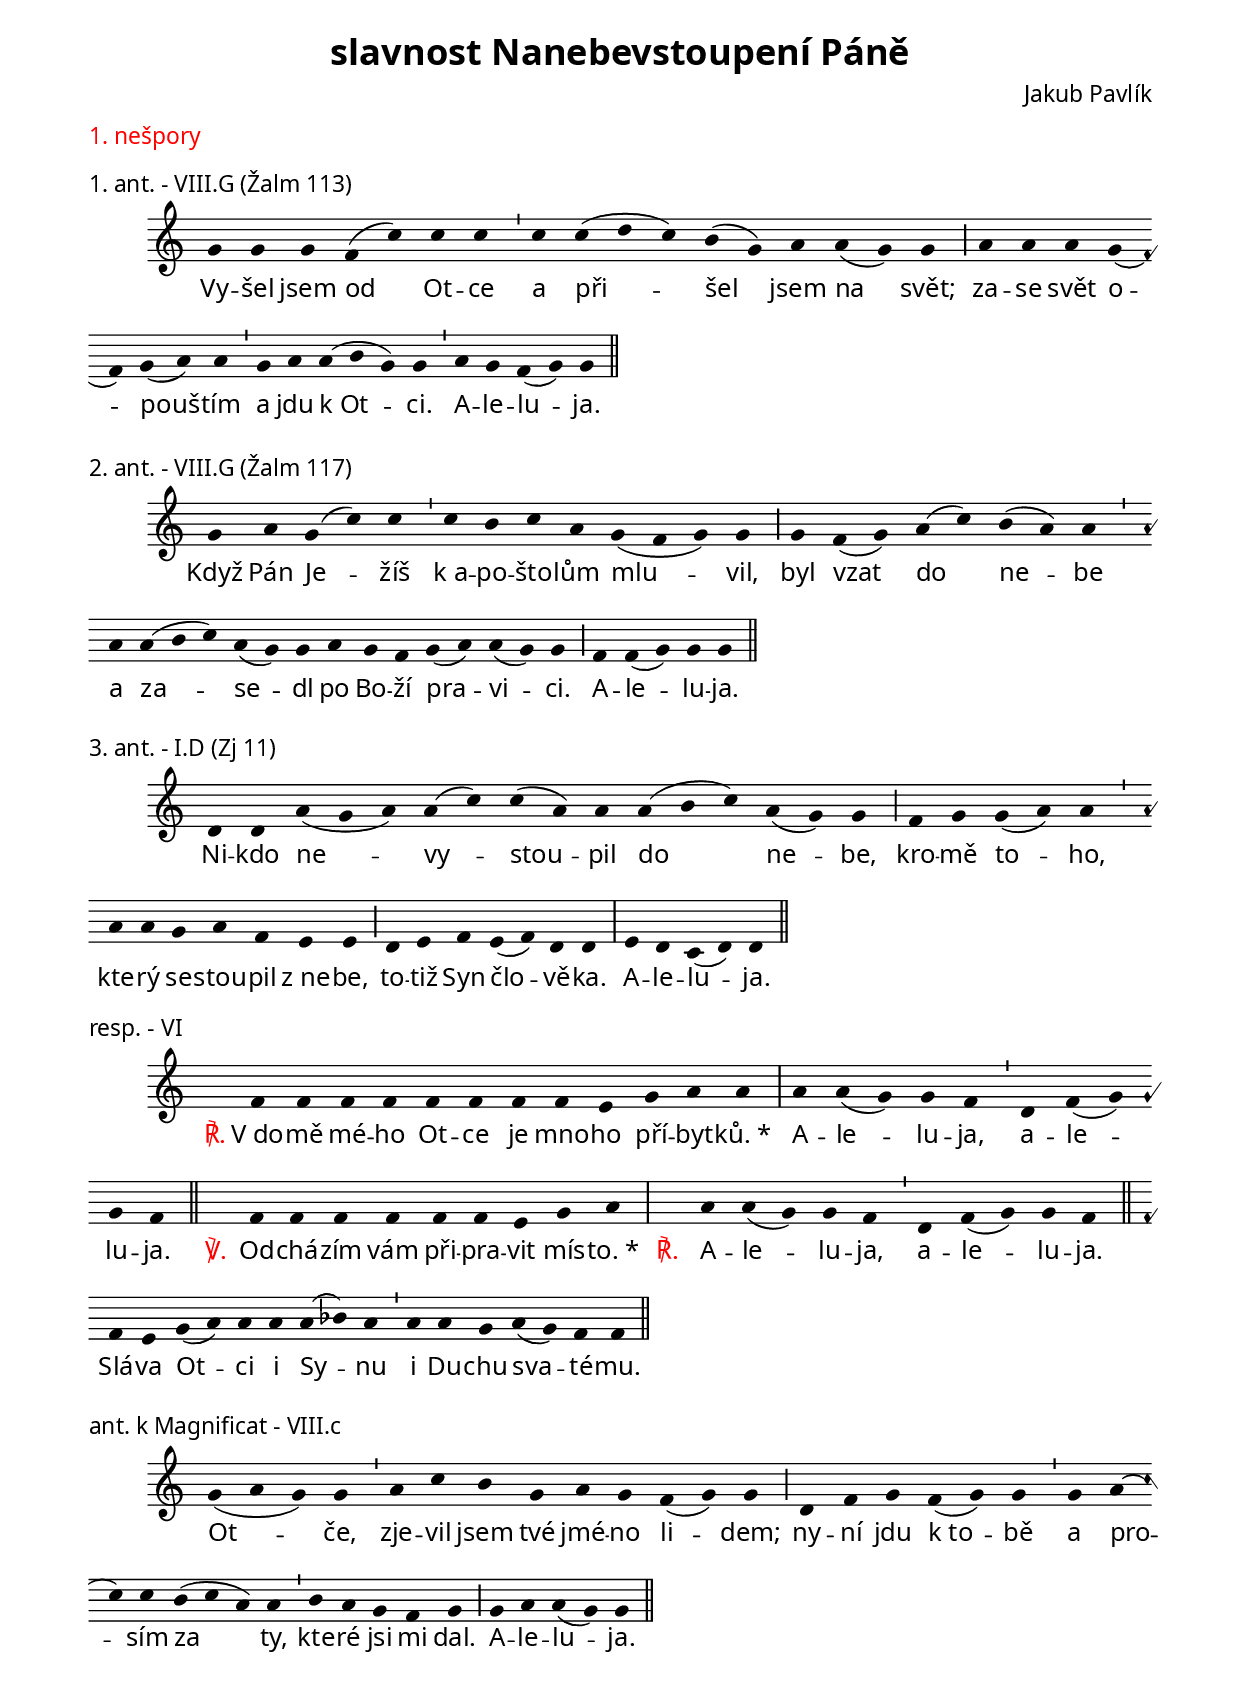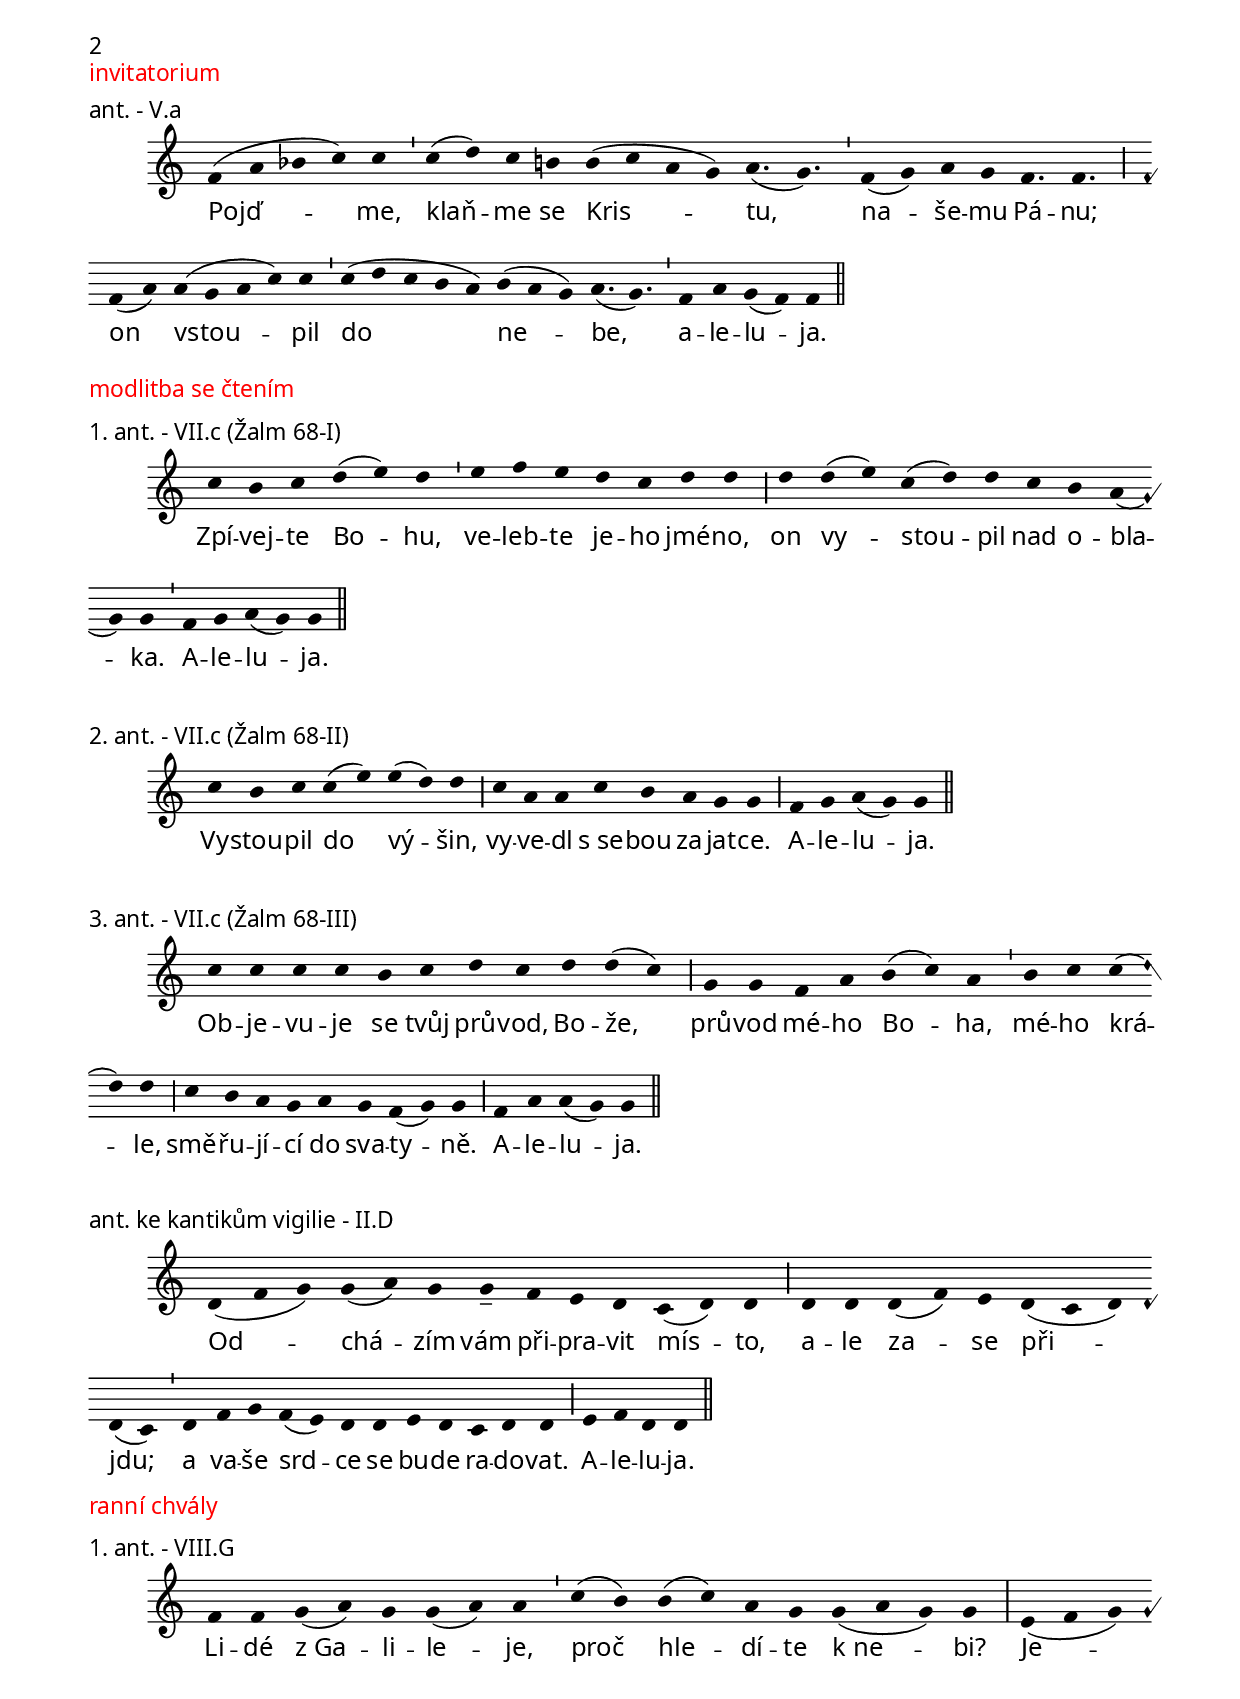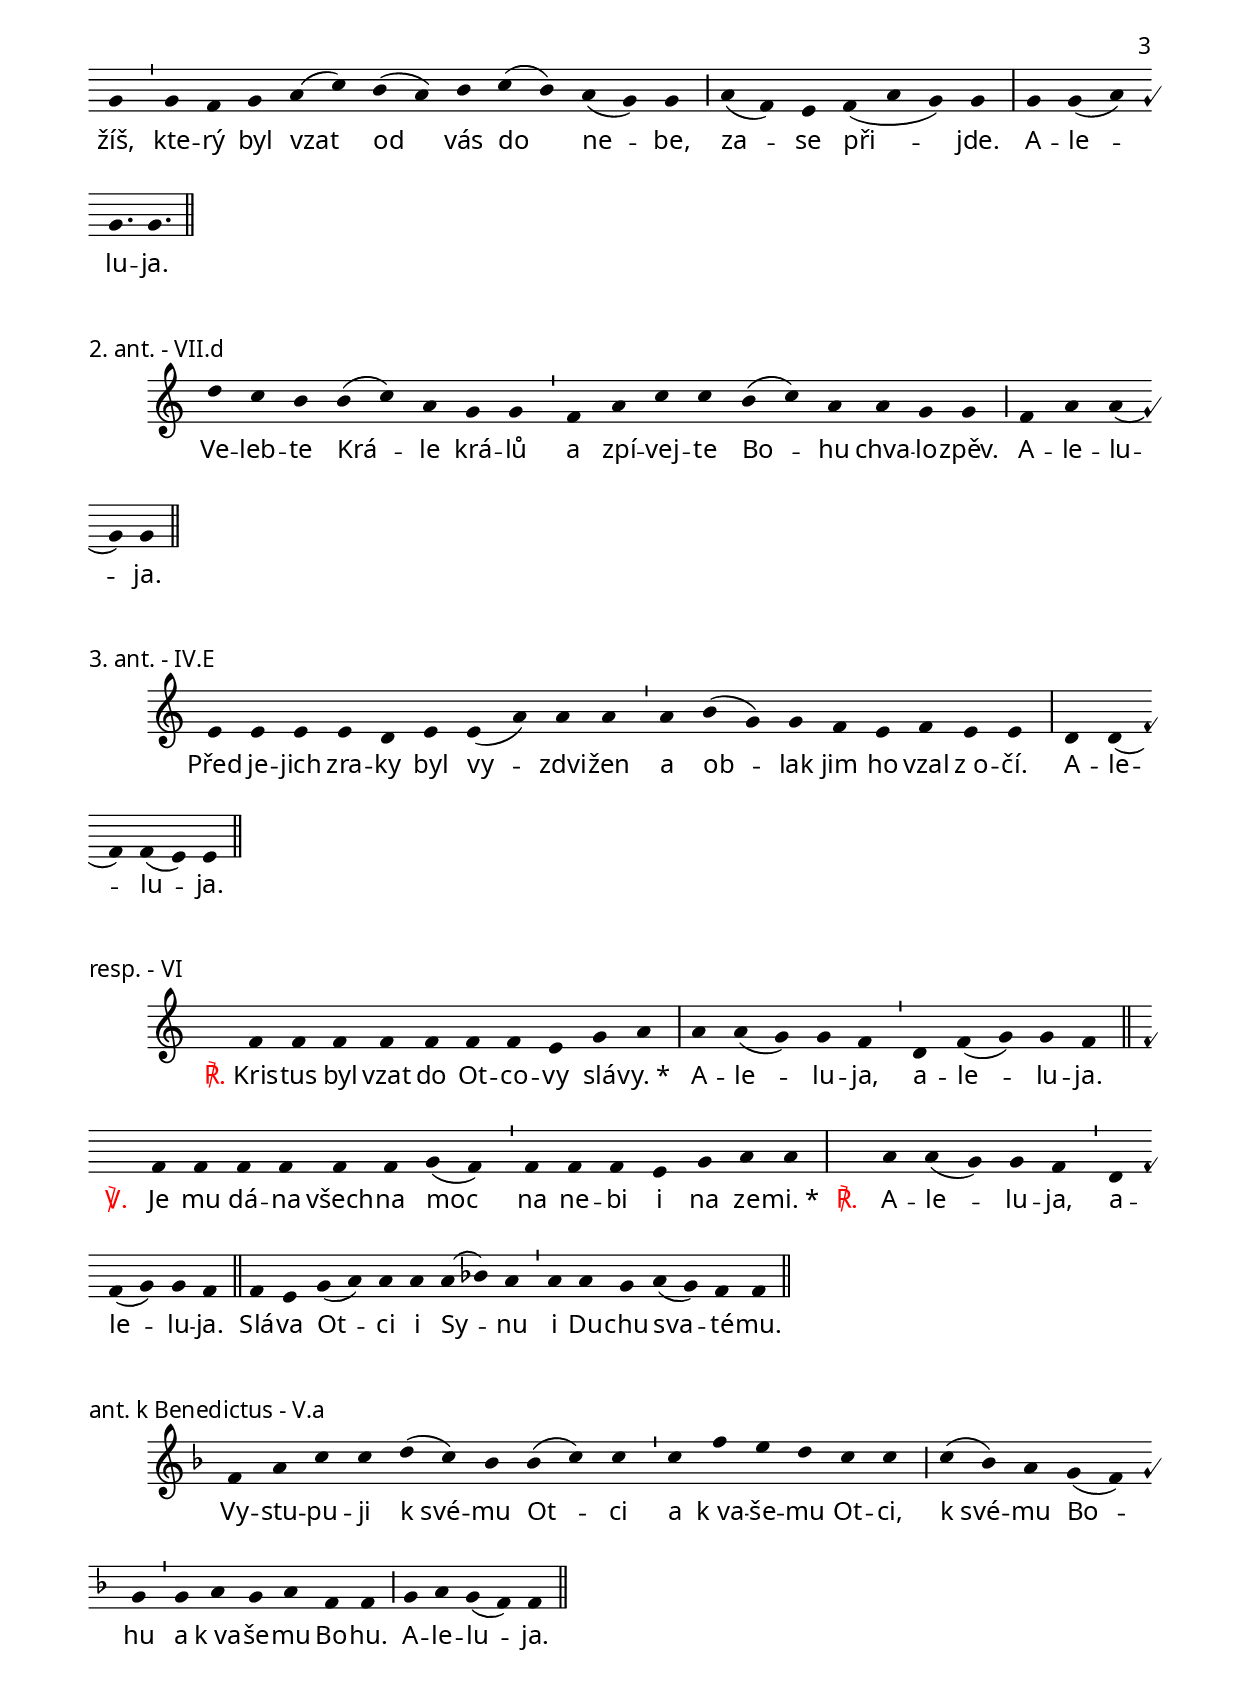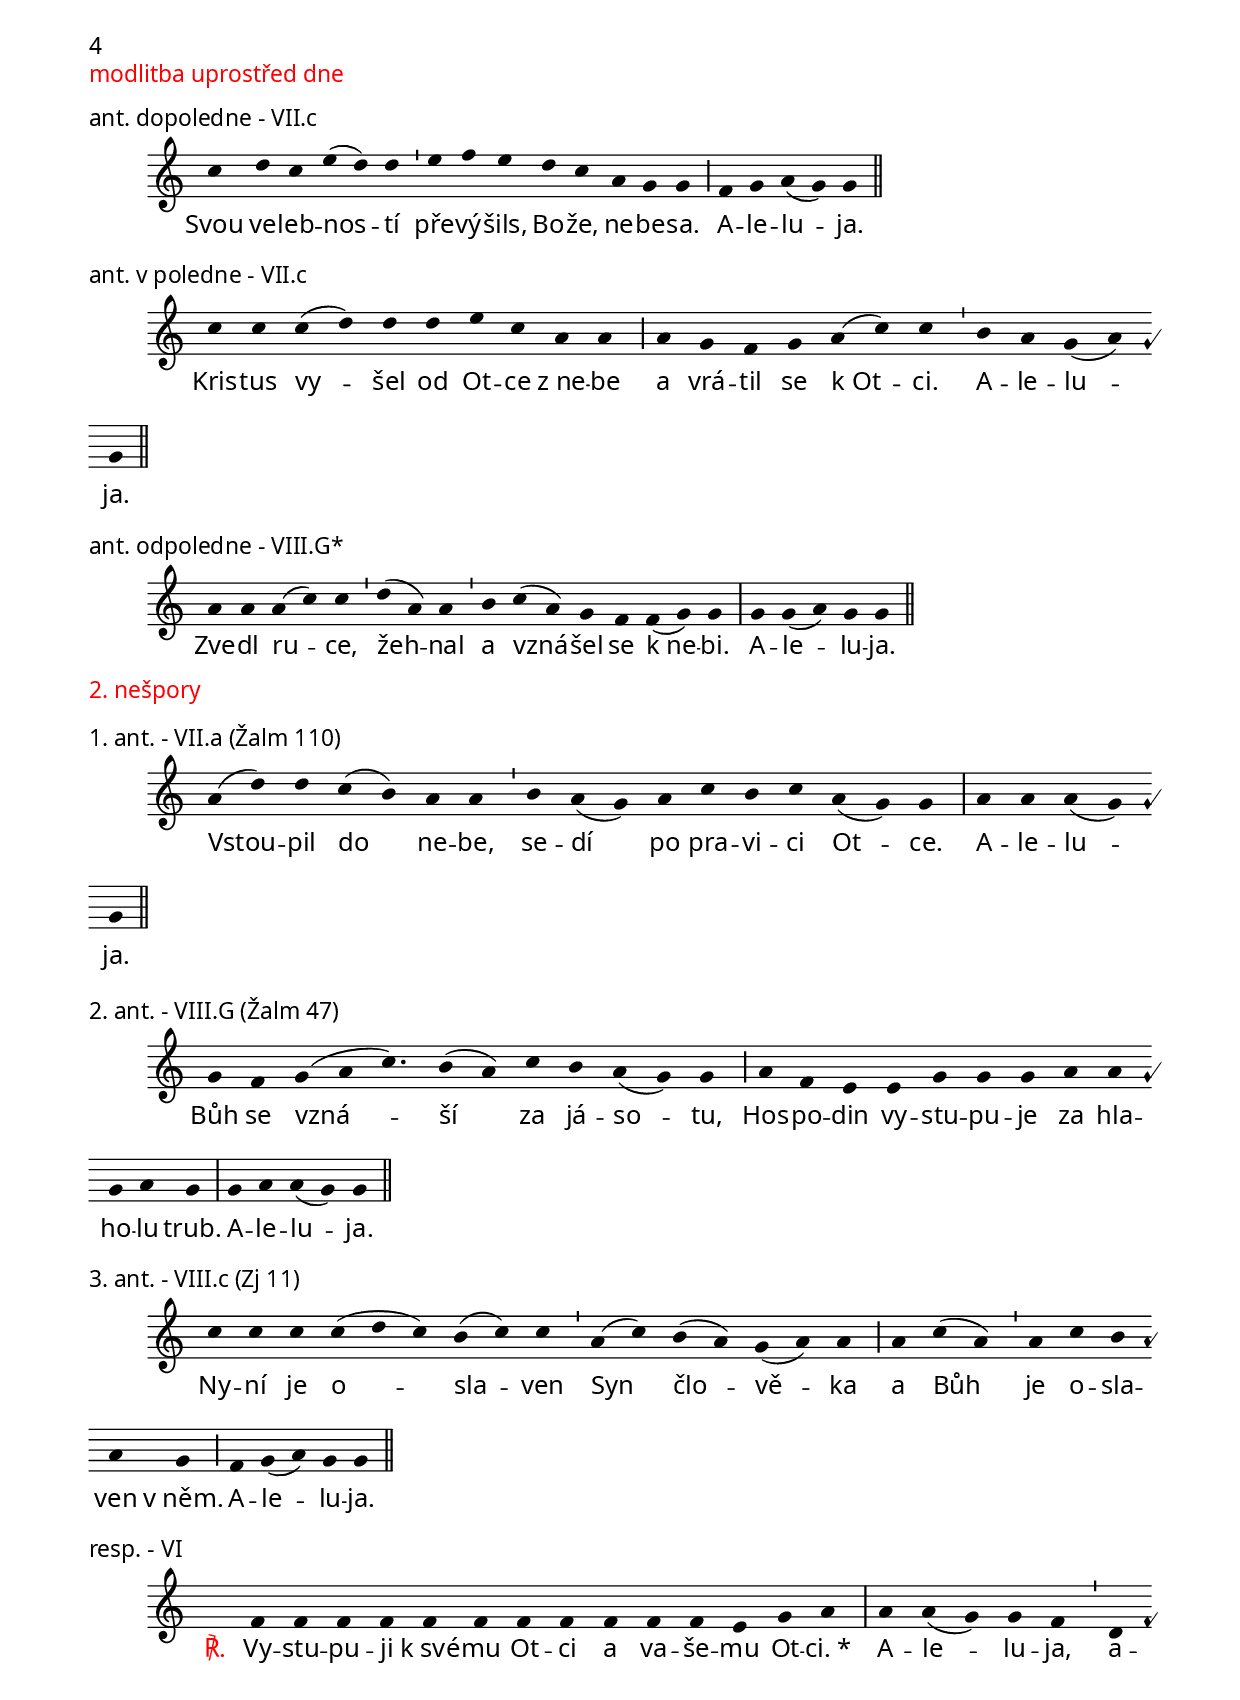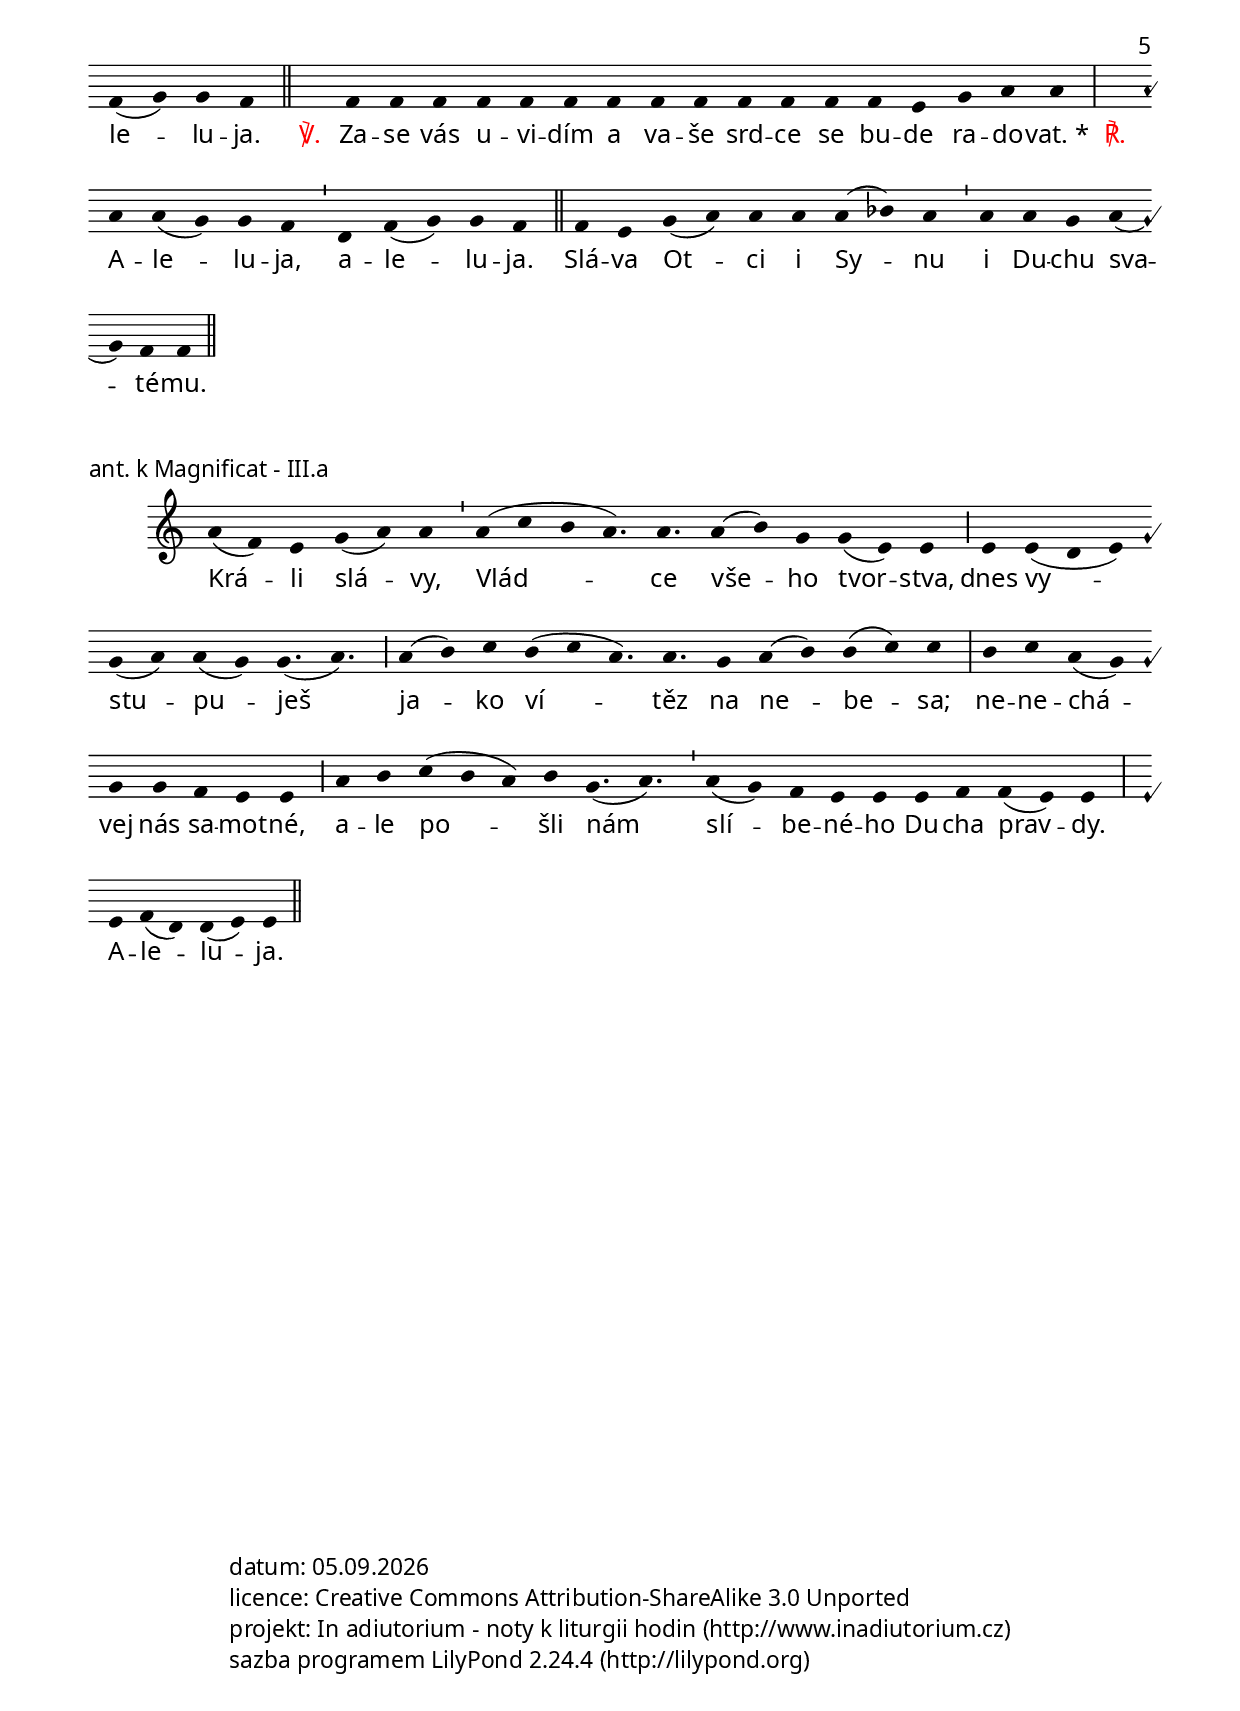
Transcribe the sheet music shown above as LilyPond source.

\version "2.14.2"

\header {
  title = "slavnost Nanebevstoupení Páně"
  composer = "Jakub Pavlík"
}

\include "spolecne.ly"
\include "dilyresponsorii.ly"

\markup {\nadpisHodinka {"1. nešpory"}}

\score {
  \relative c'' {
    \choralniRezim
    g4 g g f( c') c c \barMin
    c c( d c) b( g) a a( g) g \barMaior
    a a a g( f) g( a) a \barMin
    g a a( b g) g \barMin
    a g f( g) g \barFinalis
  }
  \addlyrics {
    Vy -- šel jsem od Ot -- ce
    a při -- šel jsem na svět;
    za -- se svět o -- pouš -- tím a jdu k_Ot -- ci.
    A -- le -- lu -- ja.
  }
  \header {
    quid = "1. ant."
    modus = "VIII"
    differentia = "G"
    psalmus = "Žalm 113"
    placet = "_k Otci_ nepřirozené"
    id = "1ne-a1"
    piece = \markup {\sestavTitulek}
  }
}

\score {
  \relative c'' {
    \choralniRezim
    g4 a g( c) c \barMin
    c b c a g( f g) g \barMaior
    g f( g) a( c) b( a) a \barMin
    a a( b c) a( g) g a g f g( a) a( g) g \barMaior
    f f( g) g g \barFinalis
  }
  \addlyrics {
    Když Pán Je -- žíš
    k_a -- po -- što -- lům mlu -- vil,
    byl vzat do ne -- be
    a za -- se -- dl po Bo -- ží pra -- vi -- ci.
    A -- le -- lu -- ja.
  }
  \header {
    quid = "2. ant."
    modus = "VIII"
    differentia = "G"
    psalmus = "Žalm 117"
    id = "1ne-a2"
    piece = \markup {\sestavTitulek}
  }
}

\score {
  \relative c' {
    \choralniRezim
    d4 d a'( g a) a( c) c( a) a a( b c) a( g) g \barMaior
    f g g( a) a \barMin a a g a f e e \barMaior
    d e f e( f) d d \barMax
    e d c( d) d \barFinalis
  }
  \addlyrics {
    Ni -- kdo ne -- vy -- stou -- pil do ne -- be,
    kro -- mě to -- ho, kte -- rý se -- stou -- pil z_ne -- be,
    to -- tiž Syn člo -- vě -- ka.
    A -- le -- lu -- ja.
  }
  \header {
    quid = "3. ant."
    modus = "I"
    differentia = "D"
    psalmus = "Zj 11"
    id = "1ne-a3"
    piece = \markup {\sestavTitulek}
  }
}

\score {
  \relative c' {
    \choralniRezim

    % R
    \neviditelna f
    f4 f f f f f f f e g a a \barMax
    \respVIalelujaResponsum \barFinalis
    % V
    \neviditelna f
    f f f f f f e g a \barMax
    % R
    \neviditelna a
    \respVIalelujaResponsum \barFinalis
    % Slava
    \respVIalelujaDoxologie \barFinalis
  }
  \addlyrics {
    \Response V_do -- mě mé -- ho Ot -- ce je mno -- ho pří -- byt -- ků._*
    \textRespAleluja
    \Verse Od -- chá -- zím vám při -- pra -- vit mís -- to._*
    \Response \textRespAleluja
    \textRespDoxologie
  }
  \header {
    quid = "resp."
    modus = "VI"
    id = "1ne-resp"
    piece = \markup {\sestavTitulekResp}
  }
}

\score {
  \relative c'' {
    \choralniRezim
    g4( a g) g \barMin
    a c b g a g f( g) g \barMaior
    d f g f( g) g \barMin
    g a( c) c b( c a) a \barMin
    b a g f g \barMaior
    g a a( g) g \barFinalis
  }
  \addlyrics {
    Ot -- če,
    zje -- vil jsem tvé jmé -- no li -- dem;
    ny -- ní jdu k_to -- bě
    a pro -- sím za ty,
    kte -- ré jsi mi dal.
    A -- le -- lu -- ja.
  }
  \header {
    quid = "ant. k Magnificat"
    modus = "VIII"
    differentia = "c"
    psalmus = ""
    id = "1ne-amag"
    piece = \markup {\sestavTitulekBezZalmu}
  }
}

\pageBreak % ZLOM

\markup {\nadpisHodinka {"invitatorium"}}

\score {
  \relative c' {
    \choralniRezim
    f4( a bes c) c \barMin
    c( d) c b! b( c a g) a4.( g) \barMin f4( g) a g f4. f \barMaior
    f4( a) a( g a c) c \barMin c( d c b a) b( a g) a4.( g) \barMin
    f4 a g( f) f \barFinalis
  }
  \addlyrics {
    Pojď -- me,
    klaň -- me se Kris -- tu, na -- še -- mu Pá -- nu;
    on vstou -- pil do ne -- be,
    a -- le -- lu -- ja.
  }
  \header {
    quid = "ant."
    modus = "V"
    differentia = "a"
    psalmus = ""
    placet = "lépe; melisma na _do__ nebe_ je škaredé"
    id = "invit"
    piece = \markup {\sestavTitulekBezZalmu}
  }
}

\markup {\nadpisHodinka {"modlitba se čtením"}}

\score {
  \relative c'' {
    \choralniRezim
    c4 b c d( e) d \barMin
    e f e d c d d \barMaior
    d d( e) c( d) d c b a( g) g \barMin
    f g a( g) g \barFinalis
  }
  \addlyrics {
    Zpí -- vej -- te Bo -- hu,
    ve -- leb -- te je -- ho jmé -- no,
    on vy -- stou -- pil nad o -- bla -- ka.
    A -- le -- lu -- ja.
  }
  \header {
    quid = "1. ant."
    modus = "VII"
    differentia = "c"
    psalmus = "Žalm 68-I"
    id = "mc-a1"
    piece = \markup {\sestavTitulek}
  }
}

\score {
  \relative c'' {
    \choralniRezim
    c4 b c c( e) e( d) d \barMaior
    c a a c b a g g \barMaior
    f g a( g) g \barFinalis
  }
  \addlyrics {
    Vy -- stou -- pil do vý -- šin,
    vy -- ve -- dl s_se -- bou za -- jat -- ce.
    A -- le -- lu -- ja.
  }
  \header {
    quid = "2. ant."
    modus = "VII"
    differentia = "c"
    psalmus = "Žalm 68-II"
    id = "mc-a2"
    piece = \markup {\sestavTitulek}
  }
}

\score {
  \relative c'' {
    \choralniRezim
    c4 c c c b c d c d d( c) \barMaior
    g g f a b( c) a \barMin b c c( d) d \barMaior
    c b a g a g f( g) g \barMaior
    f a a( g) g \barFinalis
  }
  \addlyrics {
    Ob -- je -- vu -- je se tvůj prů -- vod, Bo -- že,
    prů -- vod mé -- ho Bo -- ha, mé -- ho krá -- le,
    smě -- řu -- jí -- cí do sva -- ty -- ně.
    A -- le -- lu -- ja.
  }
  \header {
    quid = "3. ant."
    modus = "VII"
    differentia = "c"
    psalmus = "Žalm 68-III"
    placet = "líbí se mi, ale jasný modus VIII, ne VII"
    id = "mc-a3"
    piece = \markup {\sestavTitulek}
  }
}

\score {
  \relative c' {
    \choralniRezim
    d4( f g) g( a) g g-- f e d c( d) d \barMaior
    d d d( f) e d( c d) d( c) \barMin
    d f g f( e) d d e d c d d \barMaior
    e f d d \barFinalis
  }
  \addlyrics {
    Od -- chá -- zím vám při -- pra -- vit mís -- to,
    a -- le za -- se při -- jdu;
    a va -- še srd -- ce se bu -- de ra -- do -- vat.
    A -- le -- lu -- ja.
  }
  \header {
    quid = "ant. ke kantikům vigilie"
    modus = "II"
    differentia = "D"
    psalmus = ""
    id = "mc-avig"
    piece = \markup {\sestavTitulekBezZalmu}
  }
}

\markup {\nadpisHodinka {"ranní chvály"}}

\score {
  \relative c' {
    \choralniRezim
    f4 f g( a) g g( a) a \barMin
    c( b) b( c) a g g( a g) g \barMax
    e( f g) g \barMin
    g f g a( c) b( a) b c( b) a( g) g \barMaior
    a( f) e f( a g) g \barMax
    g g( a) g4. g \barFinalis
  }
  \addlyrics {
    Li -- dé z_Ga -- li -- le -- je,
    proč hle -- dí -- te k_ne -- bi?
    Je -- žíš,
    kte -- rý byl vzat od vás do ne -- be,
    za -- se při -- jde.
    A -- le -- lu -- ja.
  }
  \header {
    quid = "1. ant."
    modus = "VIII"
    differentia = "G"
    psalmus = ""
    id = "rch-a1"
    piece = \markup {\sestavTitulekBezZalmu}
  }
}

\score {
  \relative c'' {
    \choralniRezim
    d4 c b b( c) a g g \barMin
    f a c c b( c) a a g g \barMaior
    f a a( g) g \barFinalis
  }
  \addlyrics {
    Ve -- leb -- te Krá -- le krá -- lů
    a zpí -- vej -- te Bo -- hu chva -- lo -- zpěv.
    A -- le -- lu -- ja.
  }
  \header {
    quid = "2. ant."
    modus = "VII"
    differentia = "d"
    psalmus = ""
    id = "rch-a2"
    piece = \markup {\sestavTitulekBezZalmu}
  }
}

\score {
  \relative c' {
    \choralniRezim
    e4 e e e d e e( a) a a \barMin
    a b( g) g f e f e e \barMax
    d d( f) f( e) e \barFinalis
  }
  \addlyrics {
    Před je -- jich zra -- ky byl vy -- zdvi -- žen
    a ob -- lak jim ho vzal z_o -- čí.
    A -- le -- lu -- ja.
  }
  \header {
    quid = "3. ant."
    modus = "IV"
    differentia = "E"
    psalmus = ""
    id = "rch-a3"
    piece = \markup {\sestavTitulekBezZalmu}
  }
}

\score {
  \relative c' {
    \choralniRezim

    % R
    \neviditelna f
    f4 f f f f f f e g a \barMax
    \respVIalelujaResponsum \barFinalis
    % V
    \neviditelna f
    f f f f f f g( f) \barMin f f f e g a a \barMax
    % R
    \neviditelna a
    \respVIalelujaResponsum \barFinalis
    % Slava
    \respVIalelujaDoxologie \barFinalis
  }
  \addlyrics {
    \Response Kris -- tus byl vzat do Ot -- co -- vy slá -- vy._* \textRespAleluja
    \Verse Je mu dá -- na všech -- na moc na ne -- bi i na ze -- mi._*
    \Response \textRespAleluja
    \textRespDoxologie
  }
  \header {
    quid = "resp."
    modus = "VI"
    id = "rch-resp"
    piece = \markup {\sestavTitulekResp}
  }
}


\score {
  \relative c' {
    \key f \major
    \choralniRezim
    f4 a c c d( c) bes bes( c) c \barMin
    c f e d c c \barMaior
    c( bes) a g( f) g \barMin
    g a g a f f \barMaior
    g a g( f) f \barFinalis
  }
  \addlyrics {
    Vy -- stu -- pu -- ji k_své -- mu Ot -- ci
    a k_va -- še -- mu Ot -- ci,
    k_své -- mu Bo -- hu
    a k_va -- še -- mu Bo -- hu.
    A -- le -- lu -- ja.
  }
  \header {
    quid = "ant. k Benedictus"
    modus = "V"
    differentia = "a"
    psalmus = ""
    id = "rch-aben"
    piece = \markup {\sestavTitulekBezZalmu}
  }
}

\pageBreak % ZLOM

\markup {\nadpisHodinka {"modlitba uprostřed dne"}}

\score {
  \relative c'' {
    \choralniRezim
    c4 d c e( d) d \barMin
    e f e d c a g g \barMaior
    f g a( g) g \barFinalis
  }
  \addlyrics {
    Svou ve -- leb -- nos -- tí
    pře -- vý -- šils, Bo -- že, ne -- be -- sa.
    A -- le -- lu -- ja.
  }
  \header {
    quid = "ant. dopoledne"
    modus = "VII"
    differentia = "c"
    psalmus = ""
    id = "tercie"
    piece = \markup {\sestavTitulekBezZalmu}
  }
}

\score {
  \relative c'' {
    \choralniRezim
    c4 c c( d) d d e c a a \barMaior
    a g f g a( c) c \barMin
    b a g( a) g \barFinalis
  }
  \addlyrics {
    Kris -- tus vy -- šel od Ot -- ce z_ne -- be
    a vrá -- til se k_Ot -- ci.
    A -- le -- lu -- ja.
  }
  \header {
    quid = "ant. v poledne"
    modus = "VII"
    differentia = "c"
    psalmus = ""
    id = "sexta"
    piece = \markup {\sestavTitulekBezZalmu}
  }
}

\score {
  \relative c'' {
    \choralniRezim
    a4 a a( c) c \barMin
    d( a) a \barMin
    b c( a) g f f( g) g \barMax
    g g( a) g4 g \barFinalis
  }
  \addlyrics {
    Zve -- dl ru -- ce,
    žeh -- nal
    a vzná -- šel se k_ne -- bi.
    A -- le -- lu -- ja.
  }
  \header {
    quid = "ant. odpoledne"
    modus = "VIII"
    differentia = "G*"
    psalmus = ""
    id = "nona"
    piece = \markup {\sestavTitulekBezZalmu}
  }
}

\markup {\nadpisHodinka {"2. nešpory"}}

\score {
  \relative c'' {
    \choralniRezim
    a( d) d c( b) a a \barMin
    b a( g) a c b c a( g) g \barMax
    a a a( g) g \barFinalis
  }
  \addlyrics {
    Vstou -- pil do ne -- be,
    se -- dí po pra -- vi -- ci Ot -- ce.
    A -- le -- lu -- ja.
  }
  \header {
    quid = "1. ant."
    modus = "VII"
    differentia = "a"
    psalmus = "Žalm 110"
    id = "2ne-a1"
    piece = \markup {\sestavTitulek}
  }
}

\score {
  \relative c'' {
    \choralniRezim
    g4 f g( a c4.) b4( a) c b a( g) g \barMaior
    a f e e g g g a a g a g \barMax
    g a a( g) g \barFinalis
  }
  \addlyrics {
    Bůh se vzná -- ší za já -- so -- tu,
    Hos -- po -- din vy -- stu -- pu -- je za hla -- ho -- lu trub.
    A -- le -- lu -- ja.
  }
  \header {
    quid = "2. ant."
    modus = "VIII"
    differentia = "G"
    psalmus = "Žalm 47"
    id = "2ne-a2"
    piece = \markup {\sestavTitulek}
  }
}

\score {
  \relative c'' {
    \choralniRezim
    c4 c c c( d c) b( c) c \barMin
    a( c) b( a) g( a) a \barMaior
    a c( a) \barMin
    a c b a g \barMaior
    f g( a) g g \barFinalis
  }
  \addlyrics {
    Ny -- ní je o -- sla -- ven
    Syn člo -- vě -- ka
    a Bůh
    je o -- sla -- ven v_něm.
    A -- le -- lu -- ja.
  }
  \header {
    quid = "3. ant."
    modus = "VIII"
    differentia = "c"
    psalmus = "Zj 11"
    id = "2ne-a3"
    piece = \markup {\sestavTitulek}
  }
}

\score {
  \relative c' {
    \choralniRezim

    % R
    \neviditelna f
    f4 f f f f f f f f f f e g a \barMax
    \respVIalelujaResponsum \barFinalis
    % V
    \neviditelna f
    f f f f f f f f f f f f f e g a a \barMax
    % R
    \neviditelna a
    \respVIalelujaResponsum \barFinalis
    % Slava
    \respVIalelujaDoxologie \barFinalis
  }
  \addlyrics {
    \Response Vy -- stu -- pu -- ji k_své -- mu Ot -- ci a va -- še -- mu Ot -- ci._* \textRespAleluja
    \Verse Za -- se vás u -- vi -- dím a va -- še srd -- ce se bu -- de ra -- do -- vat._*
    \Response \textRespAleluja
    \textRespDoxologie
  }
  \header {
    quid = "resp."
    modus = "VI"
    id = "2ne-resp"
    piece = \markup {\sestavTitulekResp}
  }
}

\score {
  \relative c'' {
    \choralniRezim
    a4( f) e g( a) a \barMin
    a( c b a4.) a a4( b) g g( e) e \barMaior
    e e( d e) g( a) a( g) g4.( a) \barMaior
    a4( b) c b( c a4.) a g4 a( b) b( c) c \barMax

    b c a( g) g g f e e \barMaior
    a b c( b a) b g4.( a) \barMin
    a4( g) f e e e f f( e) e \barMax
    e f( d) d( e) e \barFinalis
  }
  \addlyrics {
    Krá -- li slá -- vy,
    Vlád -- ce vše -- ho tvor -- stva,
    dnes vy -- stu -- pu -- ješ
    ja -- ko ví -- těz na ne -- be -- sa;

    ne -- ne -- chá -- vej nás sa -- mot -- né,
    a -- le po -- šli nám slí -- be -- né -- ho Du -- cha prav -- dy.
    A -- le -- lu -- ja.
  }
  \header {
    quid = "ant. k Magnificat"
    modus = "III"
    differentia = "a"
    psalmus = ""
    id = "2ne-amag"
    piece = \markup {\sestavTitulekBezZalmu}
  }
}